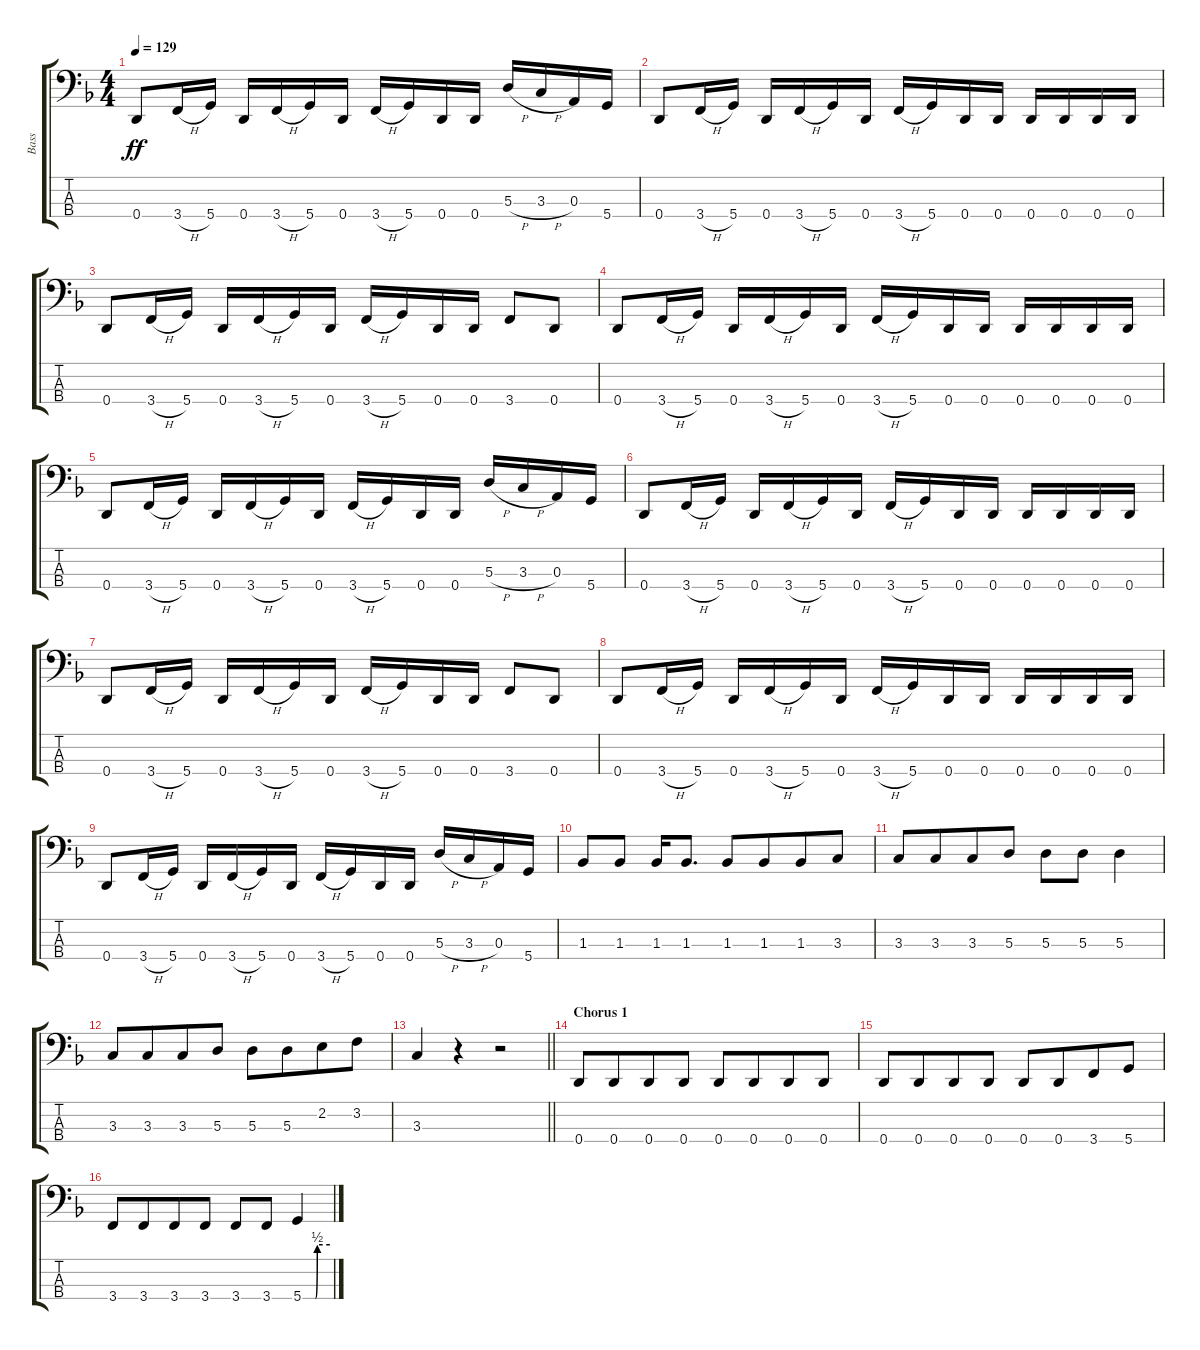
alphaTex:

\track ("Bass" "Bass") {instrument electricbassfinger}
\staff {score tabs}
\tuning (G2 D2 A1 D1) {hide}
\ts (4 4)
\tempo 129
\clef f4
\ks dminor
0.4.8{dy ff} 3.4{h}.16 5.4.16 0.4.16 3.4{h}.16 5.4.16 0.4.16 3.4{h}.16 5.4.16 0.4.16 0.4.16 5.3{h}.16 3.3{h}.16 0.3.16 5.4.16 |
0.4.8 3.4{h}.16 5.4.16 0.4.16 3.4{h}.16 5.4.16 0.4.16 3.4{h}.16 5.4.16 0.4.16 0.4.16 0.4.16 0.4.16 0.4.16 0.4.16 |
0.4.8 3.4{h}.16 5.4.16 0.4.16 3.4{h}.16 5.4.16 0.4.16 3.4{h}.16 5.4.16 0.4.16 0.4.16 3.4.8 0.4.8 |
0.4.8 3.4{h}.16 5.4.16 0.4.16 3.4{h}.16 5.4.16 0.4.16 3.4{h}.16 5.4.16 0.4.16 0.4.16 0.4.16 0.4.16 0.4.16 0.4.16 |
0.4.8 3.4{h}.16 5.4.16 0.4.16 3.4{h}.16 5.4.16 0.4.16 3.4{h}.16 5.4.16 0.4.16 0.4.16 5.3{h}.16 3.3{h}.16 0.3.16 5.4.16 |
0.4.8 3.4{h}.16 5.4.16 0.4.16 3.4{h}.16 5.4.16 0.4.16 3.4{h}.16 5.4.16 0.4.16 0.4.16 0.4.16 0.4.16 0.4.16 0.4.16 |
0.4.8 3.4{h}.16 5.4.16 0.4.16 3.4{h}.16 5.4.16 0.4.16 3.4{h}.16 5.4.16 0.4.16 0.4.16 3.4.8 0.4.8 |
0.4.8 3.4{h}.16 5.4.16 0.4.16 3.4{h}.16 5.4.16 0.4.16 3.4{h}.16 5.4.16 0.4.16 0.4.16 0.4.16 0.4.16 0.4.16 0.4.16 |
0.4.8 3.4{h}.16 5.4.16 0.4.16 3.4{h}.16 5.4.16 0.4.16 3.4{h}.16 5.4.16 0.4.16 0.4.16 5.3{h}.16 3.3{h}.16 0.3.16 5.4.16 |
1.3.8 1.3.8 1.3.16 1.3.8{d} 1.3.8 1.3.8{beam merge} 1.3.8 3.3.8 |
3.3.8 3.3.8{beam merge} 3.3.8 5.3.8 5.3.8 5.3.8 5.3.4 |
3.3.8 3.3.8{beam merge} 3.3.8 5.3.8 5.3.8 5.3.8{beam merge} 2.2.8 3.2.8 |
\barLineRight lightlight
3.3.4 r.4 r.2 |
\section ("" "Chorus 1")
0.4.8 0.4.8{beam merge} 0.4.8 0.4.8 0.4.8 0.4.8{beam merge} 0.4.8 0.4.8 |
0.4.8 0.4.8{beam merge} 0.4.8 0.4.8 0.4.8 0.4.8{beam merge} 3.4.8 5.4.8 |
3.4.8 3.4.8{beam merge} 3.4.8 3.4.8 3.4.8 3.4.8 5.4{be (custom 0 0 28 0 32 2 60 2)}.4
